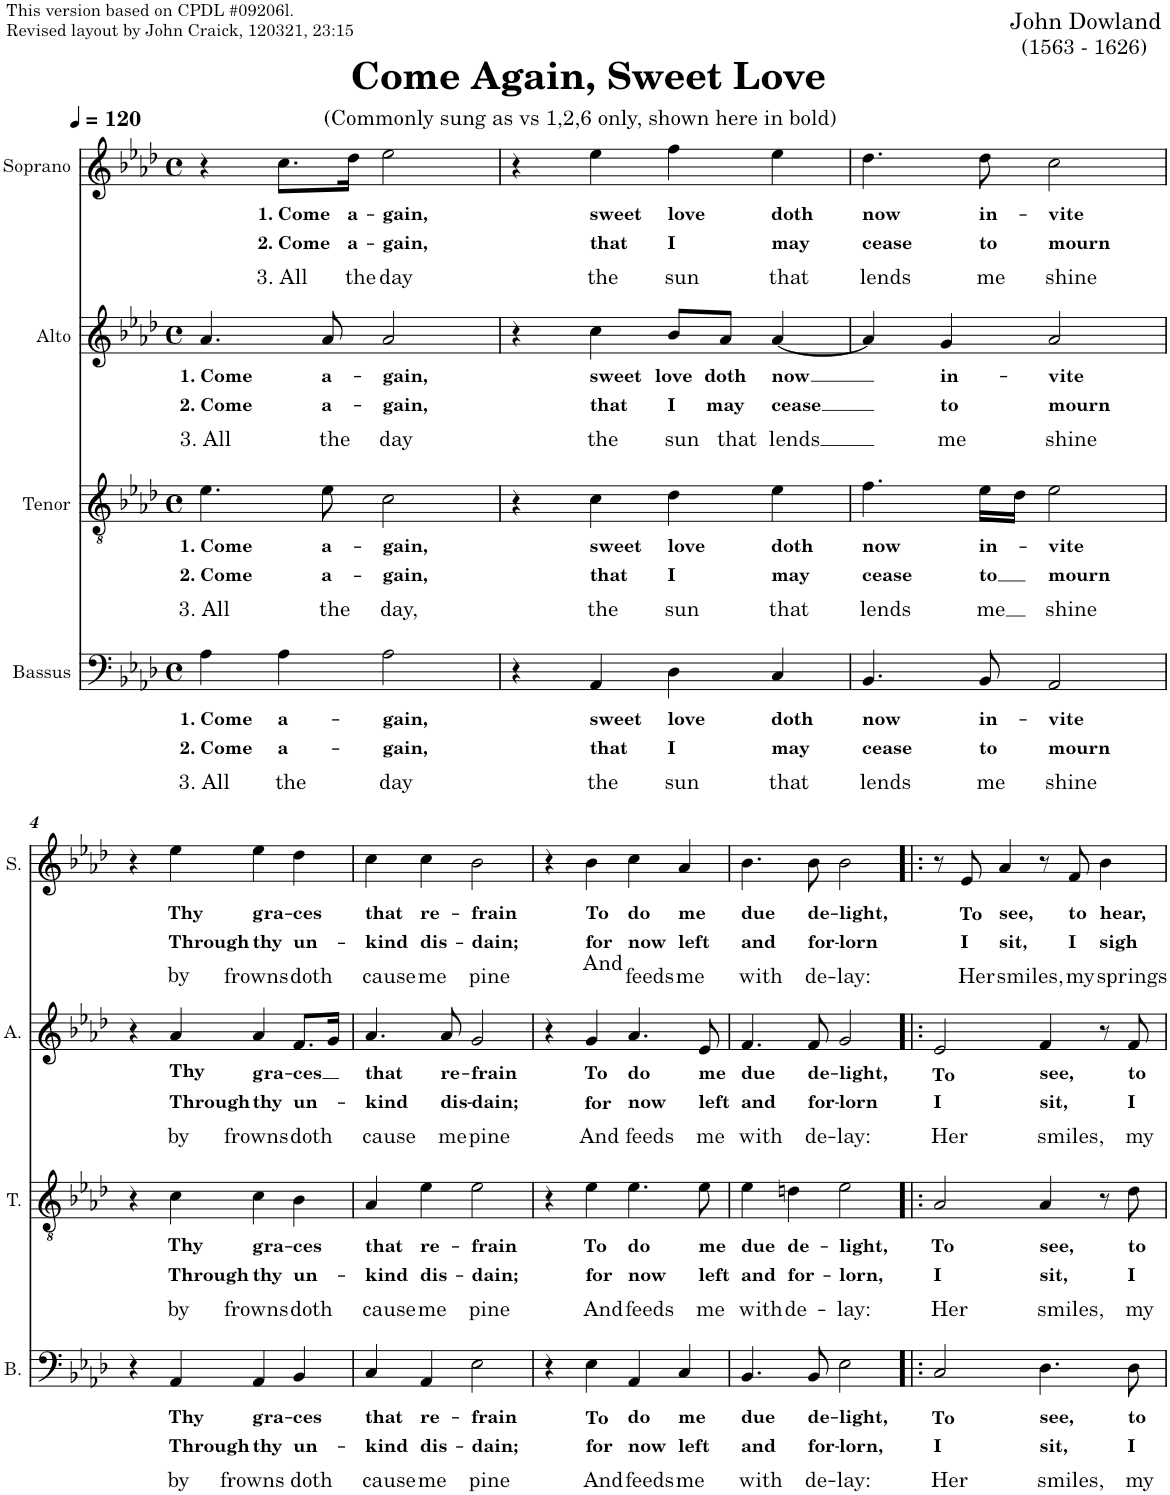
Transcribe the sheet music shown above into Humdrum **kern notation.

**kern	**text	**text	**text	**kern	**text	**text	**text	**kern	**text	**text	**text	**kern	**text	**text	**text
*part4	*part4	*part4	*part4	*part3	*part3	*part3	*part3	*part2	*part2	*part2	*part2	*part1	*part1	*part1	*part1
*staff4	*staff4	*staff4	*staff4	*staff3	*staff3	*staff3	*staff3	*staff2	*staff2	*staff2	*staff2	*staff1	*staff1	*staff1	*staff1
*I"Bassus	*	*	*	*I"Tenor	*	*	*	*I"Alto	*	*	*	*I"Soprano	*	*	*
*I'B.	*	*	*	*I'T.	*	*	*	*I'A.	*	*	*	*I'S.	*	*	*
*clefF4	*	*	*	*clefGv2	*	*	*	*clefG2	*	*	*	*clefG2	*	*	*
*	*	*	*	*Trd1c2	*	*	*	*	*	*	*	*	*	*	*
*k[b-e-a-d-]	*	*	*	*k[b-e-a-d-]	*	*	*	*k[b-e-a-d-]	*	*	*	*k[b-e-a-d-]	*	*	*
*A-:	*	*	*	*A-:	*	*	*	*A-:	*	*	*	*A-:	*	*	*
*M4/4	*	*	*	*M4/4	*	*	*	*M4/4	*	*	*	*M4/4	*	*	*
*met(c)	*	*	*	*met(c)	*	*	*	*met(c)	*	*	*	*met(c)	*	*	*
*MM120	*	*	*	*MM120	*	*	*	*MM120	*	*	*	*MM120	*	*	*
=1	=1	=1	=1	=1	=1	=1	=1	=1	=1	=1	=1	=1	=1	=1	=1
!	!LO:LY:b	!LO:LY:b	!LO:LY:b	!	!LO:LY:b	!LO:LY:b	!LO:LY:b	!	!LO:LY:b	!LO:LY:b	!LO:LY:b	!	!	!	!
4A-\	1. Come	2. Come	3. All	4.e-\	1. Come	2. Come	3. All	4.a-/	1. Come	2. Come	3. All	4r	.	.	.
!	!LO:LY:b	!LO:LY:b	!LO:LY:b	!	!	!	!	!	!	!	!	!	!LO:LY:b	!LO:LY:b	!LO:LY:b
4A-\	a-	a-	the	.	.	.	.	.	.	.	.	8.cc\L	1. Come	2. Come	3. All
!	!	!	!	!	!LO:LY:b	!LO:LY:b	!LO:LY:b	!	!LO:LY:b	!LO:LY:b	!LO:LY:b	!	!	!	!
.	.	.	.	8e-\	a-	a-	the	8a-/	a-	a-	the	.	.	.	.
!	!	!	!	!	!	!	!	!	!	!	!	!	!LO:LY:b	!LO:LY:b	!LO:LY:b
.	.	.	.	.	.	.	.	.	.	.	.	16dd-\Jk	a-	a-	the
!	!LO:LY:b	!LO:LY:b	!LO:LY:b	!	!LO:LY:b	!LO:LY:b	!LO:LY:b	!	!LO:LY:b	!LO:LY:b	!LO:LY:b	!	!LO:LY:b	!LO:LY:b	!LO:LY:b
2A-\	-gain,	-gain,	day	2c\	-gain,	-gain,	day,	2a-/	-gain,	-gain,	day	2ee-\	-gain,	-gain,	day
=2	=2	=2	=2	=2	=2	=2	=2	=2	=2	=2	=2	=2	=2	=2	=2
4r	.	.	.	4r	.	.	.	4r	.	.	.	4r	.	.	.
!	!LO:LY:b	!LO:LY:b	!LO:LY:b	!	!LO:LY:b	!LO:LY:b	!LO:LY:b	!	!LO:LY:b	!LO:LY:b	!LO:LY:b	!	!LO:LY:b	!LO:LY:b	!LO:LY:b
4AA-/	sweet	that	the	4c\	sweet	that	the	4cc\	sweet	that	the	4ee-\	sweet	that	the
!	!LO:LY:b	!LO:LY:b	!LO:LY:b	!	!LO:LY:b	!LO:LY:b	!LO:LY:b	!	!LO:LY:b	!LO:LY:b	!LO:LY:b	!	!LO:LY:b	!LO:LY:b	!LO:LY:b
4D-\	love	I	sun	4d-\	love	I	sun	8b-/L	love	I	sun	4ff\	love	I	sun
!	!	!	!	!	!	!	!	!	!LO:LY:b	!LO:LY:b	!LO:LY:b	!	!	!	!
.	.	.	.	.	.	.	.	8a-/J	doth	may	that	.	.	.	.
!	!LO:LY:b	!LO:LY:b	!LO:LY:b	!	!LO:LY:b	!LO:LY:b	!LO:LY:b	!	!LO:LY:b	!LO:LY:b	!LO:LY:b	!	!LO:LY:b	!LO:LY:b	!LO:LY:b
4C/	doth	may	that	4e-\	doth	may	that	[<4a-/	now	cease	lends	4ee-\	doth	may	that
=3	=3	=3	=3	=3	=3	=3	=3	=3	=3	=3	=3	=3	=3	=3	=3
!	!LO:LY:b	!LO:LY:b	!LO:LY:b	!	!LO:LY:b	!LO:LY:b	!LO:LY:b	!	!	!	!	!	!LO:LY:b	!LO:LY:b	!LO:LY:b
4.BB-/	now	cease	lends	4.f\	now	cease	lends	4a-/]	.	.	.	4.dd-\	now	cease	lends
!	!	!	!	!	!	!	!	!	!LO:LY:b	!LO:LY:b	!LO:LY:b	!	!	!	!
.	.	.	.	.	.	.	.	4g/	in-	to	me	.	.	.	.
!	!LO:LY:b	!LO:LY:b	!LO:LY:b	!	!LO:LY:b	!LO:LY:b	!LO:LY:b	!	!	!	!	!	!LO:LY:b	!LO:LY:b	!LO:LY:b
8BB-/	in-	to	me	16e-\LL	in-	to	me	.	.	.	.	8dd-\	in-	to	me
.	.	.	.	16d-\JJ	.	.	.	.	.	.	.	.	.	.	.
!	!LO:LY:b	!LO:LY:b	!LO:LY:b	!	!LO:LY:b	!LO:LY:b	!LO:LY:b	!	!LO:LY:b	!LO:LY:b	!LO:LY:b	!	!LO:LY:b	!LO:LY:b	!LO:LY:b
2AA-/	-vite	mourn	shine	2e-\	vite	mourn	shine	2a-/	-vite	mourn	shine	2cc\	-vite	mourn	shine
!!LO:LB:g=z
=4	=4	=4	=4	=4	=4	=4	=4	=4	=4	=4	=4	=4	=4	=4	=4
4r	.	.	.	4r	.	.	.	4r	.	.	.	4r	.	.	.
!	!LO:LY:b	!LO:LY:b	!LO:LY:b	!	!LO:LY:b	!LO:LY:b	!LO:LY:b	!	!LO:LY:b	!LO:LY:b	!LO:LY:b	!	!LO:LY:b	!LO:LY:b	!LO:LY:b
4AA-/	Thy	Through	by	4c\	Thy	Through	by	4a-/	Thy	Through	by	4ee-\	Thy	Through	by
!	!LO:LY:b	!LO:LY:b	!LO:LY:b	!	!LO:LY:b	!LO:LY:b	!LO:LY:b	!	!LO:LY:b	!LO:LY:b	!LO:LY:b	!	!LO:LY:b	!LO:LY:b	!LO:LY:b
4AA-/	gra-	thy	frowns	4c\	gra-	thy	frowns	4a-/	gra-	thy	frowns	4ee-\	gra-	thy	frowns
!	!LO:LY:b	!LO:LY:b	!LO:LY:b	!	!LO:LY:b	!LO:LY:b	!LO:LY:b	!	!LO:LY:b	!LO:LY:b	!LO:LY:b	!	!LO:LY:b	!LO:LY:b	!LO:LY:b
4BB-/	-ces	un-	doth	4B-\	-ces	un-	doth	8.f/L	-ces	-un-	doth	4dd-\	-ces	un-	doth
.	.	.	.	.	.	.	.	16g/Jk	.	.	.	.	.	.	.
=5	=5	=5	=5	=5	=5	=5	=5	=5	=5	=5	=5	=5	=5	=5	=5
!	!LO:LY:b	!LO:LY:b	!LO:LY:b	!	!LO:LY:b	!LO:LY:b	!LO:LY:b	!	!LO:LY:b	!LO:LY:b	!LO:LY:b	!	!LO:LY:b	!LO:LY:b	!LO:LY:b
4C/	that	-kind	cause	4A-/	that	-kind	cause	4.a-/	that	kind	cause	4cc\	that	-kind	cause
!	!LO:LY:b	!LO:LY:b	!LO:LY:b	!	!LO:LY:b	!LO:LY:b	!LO:LY:b	!	!	!	!	!	!LO:LY:b	!LO:LY:b	!LO:LY:b
4AA-/	re-	dis-	me	4e-\	re-	dis-	me	.	.	.	.	4cc\	re-	dis-	me
!	!	!	!	!	!	!	!	!	!LO:LY:b	!LO:LY:b	!LO:LY:b	!	!	!	!
.	.	.	.	.	.	.	.	8a-/	re-	dis-	me	.	.	.	.
!	!LO:LY:b	!LO:LY:b	!LO:LY:b	!	!LO:LY:b	!LO:LY:b	!LO:LY:b	!	!LO:LY:b	!LO:LY:b	!LO:LY:b	!	!LO:LY:b	!LO:LY:b	!LO:LY:b
2E-\	-frain	-dain;	pine	2e-\	-frain	-dain;	pine	2g/	-frain	-dain;	pine	2b-\	-frain	-dain;	pine
=6	=6	=6	=6	=6	=6	=6	=6	=6	=6	=6	=6	=6	=6	=6	=6
4r	.	.	.	4r	.	.	.	4r	.	.	.	4r	.	.	.
!	!LO:LY:b	!LO:LY:b	!LO:LY:b	!	!LO:LY:b	!LO:LY:b	!LO:LY:b	!	!LO:LY:b	!LO:LY:b	!LO:LY:b	!	!LO:LY:b	!LO:LY:b	!LO:LY:b
4E-\	To	for	And	4e-\	To	for	And	4g/	To	for	And	4b-\	To	for	And
!	!LO:LY:b	!LO:LY:b	!LO:LY:b	!	!LO:LY:b	!LO:LY:b	!LO:LY:b	!	!LO:LY:b	!LO:LY:b	!LO:LY:b	!	!LO:LY:b	!LO:LY:b	!LO:LY:b
4AA-/	do	now	feeds	4.e-\	do	now	feeds	4.a-/	do	now	feeds	4cc\	do	now	feeds
!	!LO:LY:b	!LO:LY:b	!LO:LY:b	!	!	!	!	!	!	!	!	!	!LO:LY:b	!LO:LY:b	!LO:LY:b
4C/	me	left	me	.	.	.	.	.	.	.	.	4a-/	me	left	me
!	!	!	!	!	!LO:LY:b	!LO:LY:b	!LO:LY:b	!	!LO:LY:b	!LO:LY:b	!LO:LY:b	!	!	!	!
.	.	.	.	8e-\	me	left	me	8e-/	me	left	me	.	.	.	.
=7	=7	=7	=7	=7	=7	=7	=7	=7	=7	=7	=7	=7	=7	=7	=7
!	!LO:LY:b	!LO:LY:b	!LO:LY:b	!	!LO:LY:b	!LO:LY:b	!LO:LY:b	!	!LO:LY:b	!LO:LY:b	!LO:LY:b	!	!LO:LY:b	!LO:LY:b	!LO:LY:b
4.BB-/	due	and	with	4e-\	due	and	with	4.f/	due	and	with	4.b-\	due	and	with
!	!	!	!	!	!LO:LY:b	!LO:LY:b	!LO:LY:b	!	!	!	!	!	!	!	!
.	.	.	.	4dn\	de-	for-	de-	.	.	.	.	.	.	.	.
!	!LO:LY:b	!LO:LY:b	!LO:LY:b	!	!	!	!	!	!LO:LY:b	!LO:LY:b	!LO:LY:b	!	!LO:LY:b	!LO:LY:b	!LO:LY:b
8BB-/	de-	for-	de-	.	.	.	.	8f/	de-	for-	de-	8b-\	de-	for-	de-
!	!LO:LY:b	!LO:LY:b	!LO:LY:b	!	!LO:LY:b	!LO:LY:b	!LO:LY:b	!	!LO:LY:b	!LO:LY:b	!LO:LY:b	!	!LO:LY:b	!LO:LY:b	!LO:LY:b
2E-\	-light,	-lorn,	-lay:	2e-\	-light,	-lorn,	-lay:	2g/	-light,	-lorn	-lay:	2b-\	-light,	-lorn	-lay:
=8!|:	=8!|:	=8!|:	=8!|:	=8!|:	=8!|:	=8!|:	=8!|:	=8!|:	=8!|:	=8!|:	=8!|:	=8!|:	=8!|:	=8!|:	=8!|:
!	!LO:LY:b	!LO:LY:b	!LO:LY:b	!	!LO:LY:b	!LO:LY:b	!LO:LY:b	!	!LO:LY:b	!LO:LY:b	!LO:LY:b	!	!	!	!
2C/	To	I	Her	2A-/	To	I	Her	2e-/	To	I	Her	8r	.	.	.
!	!	!	!	!	!	!	!	!	!	!	!	!	!LO:LY:b	!LO:LY:b	!LO:LY:b
.	.	.	.	.	.	.	.	.	.	.	.	8e-/	To	I	Her
!	!	!	!	!	!	!	!	!	!	!	!	!	!LO:LY:b	!LO:LY:b	!LO:LY:b
.	.	.	.	.	.	.	.	.	.	.	.	4a-/	see,	sit,	smiles,
!	!LO:LY:b	!LO:LY:b	!LO:LY:b	!	!LO:LY:b	!LO:LY:b	!LO:LY:b	!	!LO:LY:b	!LO:LY:b	!LO:LY:b	!	!	!	!
4.D-\	see,	sit,	smiles,	4A-/	see,	sit,	smiles,	4f/	see,	sit,	smiles,	8r	.	.	.
!	!	!	!	!	!	!	!	!	!	!	!	!	!LO:LY:b	!LO:LY:b	!LO:LY:b
.	.	.	.	.	.	.	.	.	.	.	.	8f/	to	I	my
!	!	!	!	!	!	!	!	!	!	!	!	!	!LO:LY:b	!LO:LY:b	!LO:LY:b
.	.	.	.	8r	.	.	.	8r	.	.	.	4b-\	hear,	sigh	springs
!	!LO:LY:b	!LO:LY:b	!LO:LY:b	!	!LO:LY:b	!LO:LY:b	!LO:LY:b	!	!LO:LY:b	!LO:LY:b	!LO:LY:b	!	!	!	!
8D-\	to	I	my	8d-\	to	I	my	8f/	to	I	my	.	.	.	.
=	=	=	=	=	=	=	=	=	=	=	=	=	=	=	=
*-	*-	*-	*-	*-	*-	*-	*-	*-	*-	*-	*-	*-	*-	*-	*-
